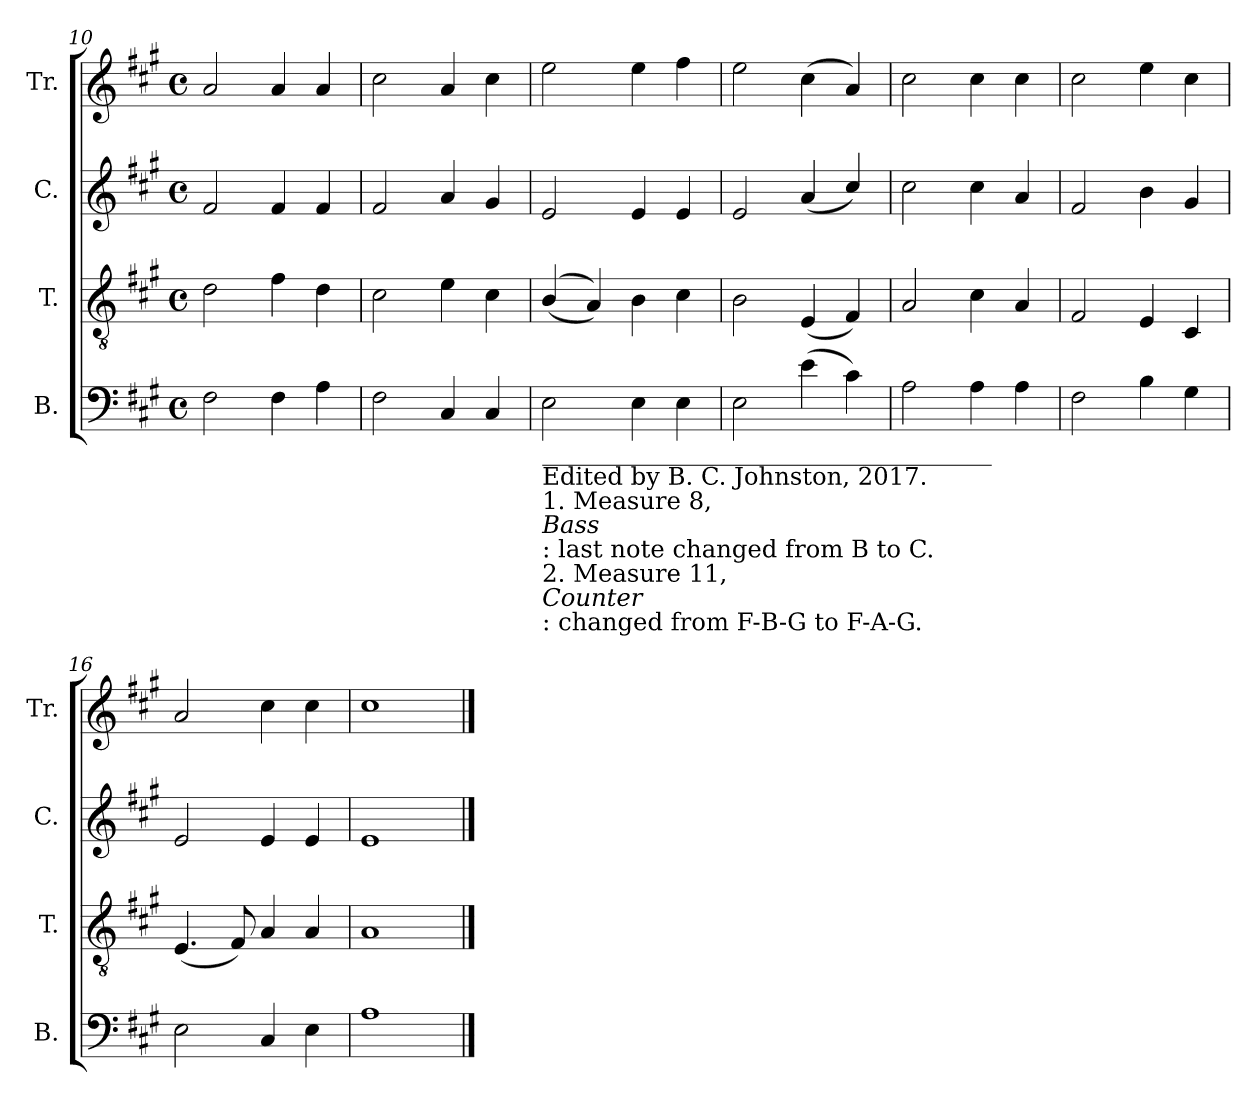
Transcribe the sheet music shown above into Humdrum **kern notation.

**kern	**kern	**kern	**kern
*part4	*part3	*part2	*part1
*staff4	*staff3	*staff2	*staff1
*I"B.	*I"T.	*I"C.	*I"Tr.
*I'B.	*I'T.	*I'C.	*I'Tr.
*clefF4	*clefGv2	*clefG2	*clefG2
*k[f#c#g#]	*k[f#c#g#]	*k[f#c#g#]	*k[f#c#g#]
*M4/4	*M4/4	*M4/4	*M4/4
*met(c)	*met(c)	*met(c)	*met(c)
=10	=10	=10	=10
2F#!\	2d!\	2f#!/	2a!/
4F#!\	4f#!\	4f#!/	4a!/
4A!\	4d!\	4f#!/	4a!/
=11	=11	=11	=11
2F#!\	2c#!\	2f#!/	2cc#!\
4C#!/	4e!\	4a!/	4a!/
4C#!/	4c#!\	4g#!/	4cc#!\
=12	=12	=12	=12
!LO:TX:b:t=_____________________________________	!	!	!
!LO:TX:b:t=Edited by B. C. Johnston, 2017.	!	!	!
!LO:TX:b:t=1. Measure 8,	!	!	!
!LO:TX:b:i:t=Bass	!	!	!
!LO:TX:b:t=&colon; last note changed from B to C.	!	!	!
!LO:TX:b:t=2. Measure 11,	!	!	!
!LO:TX:b:i:t=Counter	!	!	!
!LO:TX:b:t=&colon; changed from F-B-G to F-A-G.	!	!	!
2E!\	((4B!/	2e!/	2ee!\
.	4A!/))	.	.
4E!\	4B!\	4e!/	4ee!\
4E!\	4c#!\	4e!/	4ff#!\
=13	=13	=13	=13
2E!\	2B!\	2e!/	2ee!\
(4e!\	(4E!/	(4a!/	(4cc#!\
4c#!\)	4F#!/)	4cc#!/)	4a!/)
=14	=14	=14	=14
2A!\	2A!/	2cc#!\	2cc#!\
4A!\	4c#!\	4cc#!\	4cc#!\
4A!\	4A!/	4a!/	4cc#!\
=15	=15	=15	=15
2F#!\	2F#!/	2f#!/	2cc#!\
4B!\	4E!/	4b!\	4ee!\
4G#!\	4C#!/	4g#!/	4cc#!\
=16	=16	=16	=16
2E!\	(4.E!/	2e!/	2a!/
.	8F#!/)	.	.
4C#!/	4A!/	4e!/	4cc#!\
4E!\	4A!/	4e!/	4cc#!\
=17	=17	=17	=17
1A!	1A!	1e!	1cc#!
==	==	==	==
*-	*-	*-	*-
